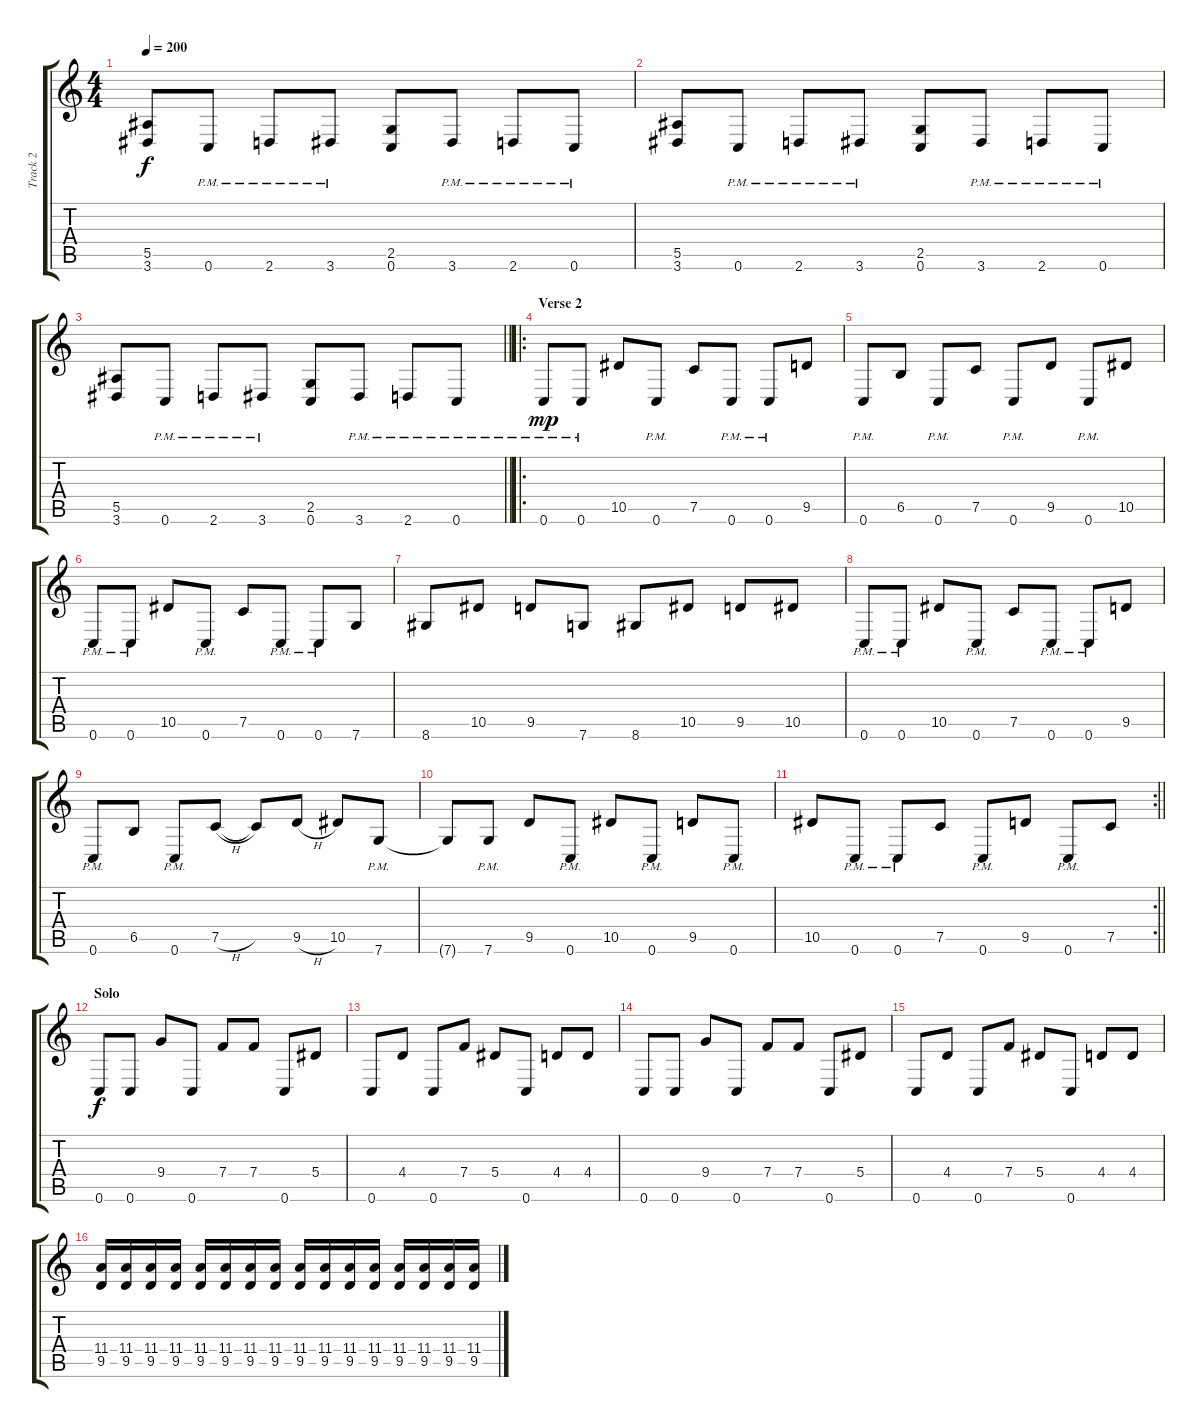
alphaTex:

\track ("Track 2" "Track 2") {instrument overdrivenguitar}
\staff {score tabs}
\tuning (C4 G3 Eb3 Bb2 F2 C2) {hide}
\ts (4 4)
\tempo 200
\clef g2
\ks c
(5.5 3.6).8{dy f} 0.6{pm}.8 2.6{pm}.8 3.6{pm}.8 (2.5 0.6).8 3.6{pm}.8 2.6{pm}.8 0.6{pm}.8 |
(5.5 3.6).8 0.6{pm}.8 2.6{pm}.8 3.6{pm}.8 (2.5 0.6).8 3.6{pm}.8 2.6{pm}.8 0.6{pm}.8 |
\barLineRight lightlight
(5.5 3.6).8 0.6{pm}.8 2.6{pm}.8 3.6{pm}.8 (2.5 0.6).8 3.6{pm}.8 2.6{pm}.8 0.6{pm}.8 |
\ro
\section ("" "Verse 2")
0.6{pm}.8{dy mp} 0.6{pm}.8 10.5.8 0.6{pm}.8 7.5.8 0.6{pm}.8 0.6{pm}.8 9.5.8 |
0.6{pm}.8 6.5.8 0.6{pm}.8 7.5.8 0.6{pm}.8 9.5.8 0.6{pm}.8 10.5.8 |
0.6{pm}.8 0.6{pm}.8 10.5.8 0.6{pm}.8 7.5.8 0.6{pm}.8 0.6{pm}.8 7.6.8 |
8.6.8 10.5.8 9.5.8 7.6.8 8.6.8 10.5.8 9.5.8 10.5.8 |
0.6{pm}.8 0.6{pm}.8 10.5.8 0.6{pm}.8 7.5.8 0.6{pm}.8 0.6{pm}.8 9.5.8 |
0.6{pm}.8 6.5.8 0.6{pm}.8 7.5{h}.8 7.5{t}.8 9.5{h}.8 10.5.8 7.6{pm}.8 |
7.6{t}.8 7.6{pm}.8 9.5.8 0.6{pm}.8 10.5.8 0.6{pm}.8 9.5.8 0.6{pm}.8 |
\rc 2
\barLineRight lightlight
10.5.8 0.6{pm}.8 0.6{pm}.8 7.5.8 0.6{pm}.8 9.5.8 0.6{pm}.8 7.5.8 |
\section ("" "Solo")
0.6.8{dy f} 0.6.8 9.4.8 0.6.8 7.4.8 7.4.8 0.6.8 5.4.8 |
0.6.8 4.4.8 0.6.8 7.4.8 5.4.8 0.6.8 4.4.8 4.4.8 |
0.6.8 0.6.8 9.4.8 0.6.8 7.4.8 7.4.8 0.6.8 5.4.8 |
0.6.8 4.4.8 0.6.8 7.4.8 5.4.8 0.6.8 4.4.8 4.4.8 |
(11.4 9.5).16 (11.4 9.5).16 (11.4 9.5).16 (11.4 9.5).16 (11.4 9.5).16 (11.4 9.5).16 (11.4 9.5).16 (11.4 9.5).16 (11.4 9.5).16 (11.4 9.5).16 (11.4 9.5).16 (11.4 9.5).16 (11.4 9.5).16 (11.4 9.5).16 (11.4 9.5).16 (11.4 9.5).16
